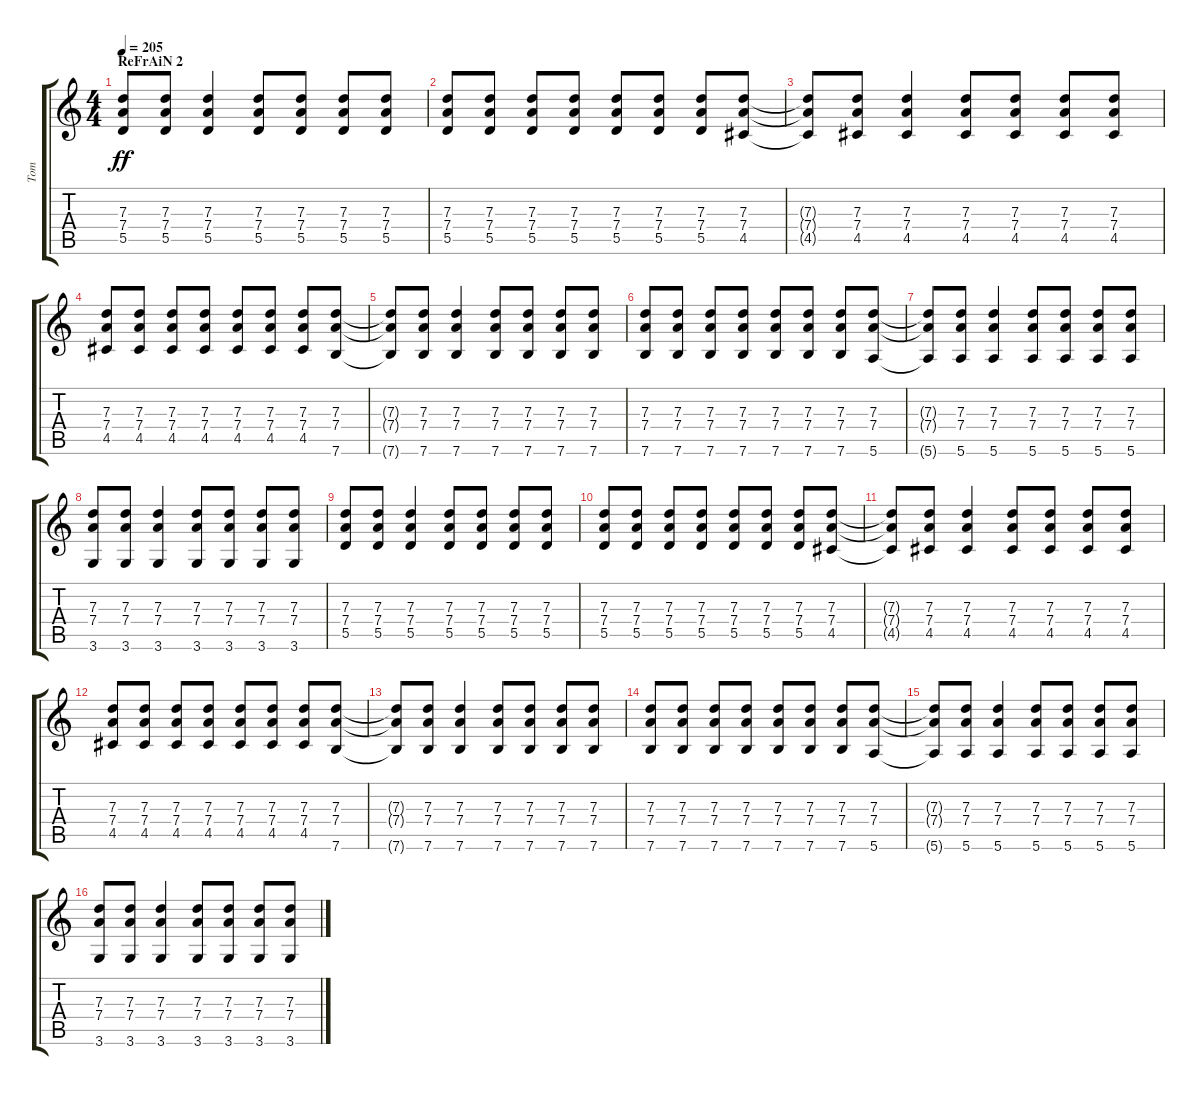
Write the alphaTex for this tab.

\track ("Tom" "Tom") {instrument overdrivenguitar}
\staff {score tabs}
\tuning (E4 B3 G3 D3 A2 E2) {hide}
\ts (4 4)
\section ("" "ReFrAiN 2")
\tempo 205
\clef g2
\ks c
(7.3{t} 7.4{t} 5.5{t}).8{dy ff} (7.3 7.4 5.5).8 (7.3 7.4 5.5).4 (7.3 7.4 5.5).8 (7.3 7.4 5.5).8 (7.3 7.4 5.5).8 (7.3 7.4 5.5).8 |
(7.3 7.4 5.5).8 (7.3 7.4 5.5).8 (7.3 7.4 5.5).8 (7.3 7.4 5.5).8 (7.3 7.4 5.5).8 (7.3 7.4 5.5).8 (7.3 7.4 5.5).8 (7.3 7.4 4.5).8 |
(7.3{t} 7.4{t} 4.5{t}).8 (7.3 7.4 4.5).8 (7.3 7.4 4.5).4 (7.3 7.4 4.5).8 (7.3 7.4 4.5).8 (7.3 7.4 4.5).8 (7.3 7.4 4.5).8 |
(7.3 7.4 4.5).8 (7.3 7.4 4.5).8 (7.3 7.4 4.5).8 (7.3 7.4 4.5).8 (7.3 7.4 4.5).8 (7.3 7.4 4.5).8 (7.3 7.4 4.5).8 (7.3 7.4 7.6).8 |
(7.3{t} 7.4{t} 7.6{t}).8 (7.3 7.4 7.6).8 (7.3 7.4 7.6).4 (7.3 7.4 7.6).8 (7.3 7.4 7.6).8 (7.3 7.4 7.6).8 (7.3 7.4 7.6).8 |
(7.3 7.4 7.6).8 (7.3 7.4 7.6).8 (7.3 7.4 7.6).8 (7.3 7.4 7.6).8 (7.3 7.4 7.6).8 (7.3 7.4 7.6).8 (7.3 7.4 7.6).8 (7.3 7.4 5.6).8 |
(7.3{t} 7.4{t} 5.6{t}).8 (7.3 7.4 5.6).8 (7.3 7.4 5.6).4 (7.3 7.4 5.6).8 (7.3 7.4 5.6).8 (7.3 7.4 5.6).8 (7.3 7.4 5.6).8 |
(7.3 7.4 3.6).8 (7.3 7.4 3.6).8 (7.3 7.4 3.6).4 (7.3 7.4 3.6).8 (7.3 7.4 3.6).8 (7.3 7.4 3.6).8 (7.3 7.4 3.6).8 |
(7.3 7.4 5.5).8 (7.3 7.4 5.5).8 (7.3 7.4 5.5).4 (7.3 7.4 5.5).8 (7.3 7.4 5.5).8 (7.3 7.4 5.5).8 (7.3 7.4 5.5).8 |
(7.3 7.4 5.5).8 (7.3 7.4 5.5).8 (7.3 7.4 5.5).8 (7.3 7.4 5.5).8 (7.3 7.4 5.5).8 (7.3 7.4 5.5).8 (7.3 7.4 5.5).8 (7.3 7.4 4.5).8 |
(7.3{t} 7.4{t} 4.5{t}).8 (7.3 7.4 4.5).8 (7.3 7.4 4.5).4 (7.3 7.4 4.5).8 (7.3 7.4 4.5).8 (7.3 7.4 4.5).8 (7.3 7.4 4.5).8 |
(7.3 7.4 4.5).8 (7.3 7.4 4.5).8 (7.3 7.4 4.5).8 (7.3 7.4 4.5).8 (7.3 7.4 4.5).8 (7.3 7.4 4.5).8 (7.3 7.4 4.5).8 (7.3 7.4 7.6).8 |
(7.3{t} 7.4{t} 7.6{t}).8 (7.3 7.4 7.6).8 (7.3 7.4 7.6).4 (7.3 7.4 7.6).8 (7.3 7.4 7.6).8 (7.3 7.4 7.6).8 (7.3 7.4 7.6).8 |
(7.3 7.4 7.6).8 (7.3 7.4 7.6).8 (7.3 7.4 7.6).8 (7.3 7.4 7.6).8 (7.3 7.4 7.6).8 (7.3 7.4 7.6).8 (7.3 7.4 7.6).8 (7.3 7.4 5.6).8 |
(7.3{t} 7.4{t} 5.6{t}).8 (7.3 7.4 5.6).8 (7.3 7.4 5.6).4 (7.3 7.4 5.6).8 (7.3 7.4 5.6).8 (7.3 7.4 5.6).8 (7.3 7.4 5.6).8 |
(7.3 7.4 3.6).8 (7.3 7.4 3.6).8 (7.3 7.4 3.6).4 (7.3 7.4 3.6).8 (7.3 7.4 3.6).8 (7.3 7.4 3.6).8 (7.3 7.4 3.6).8
